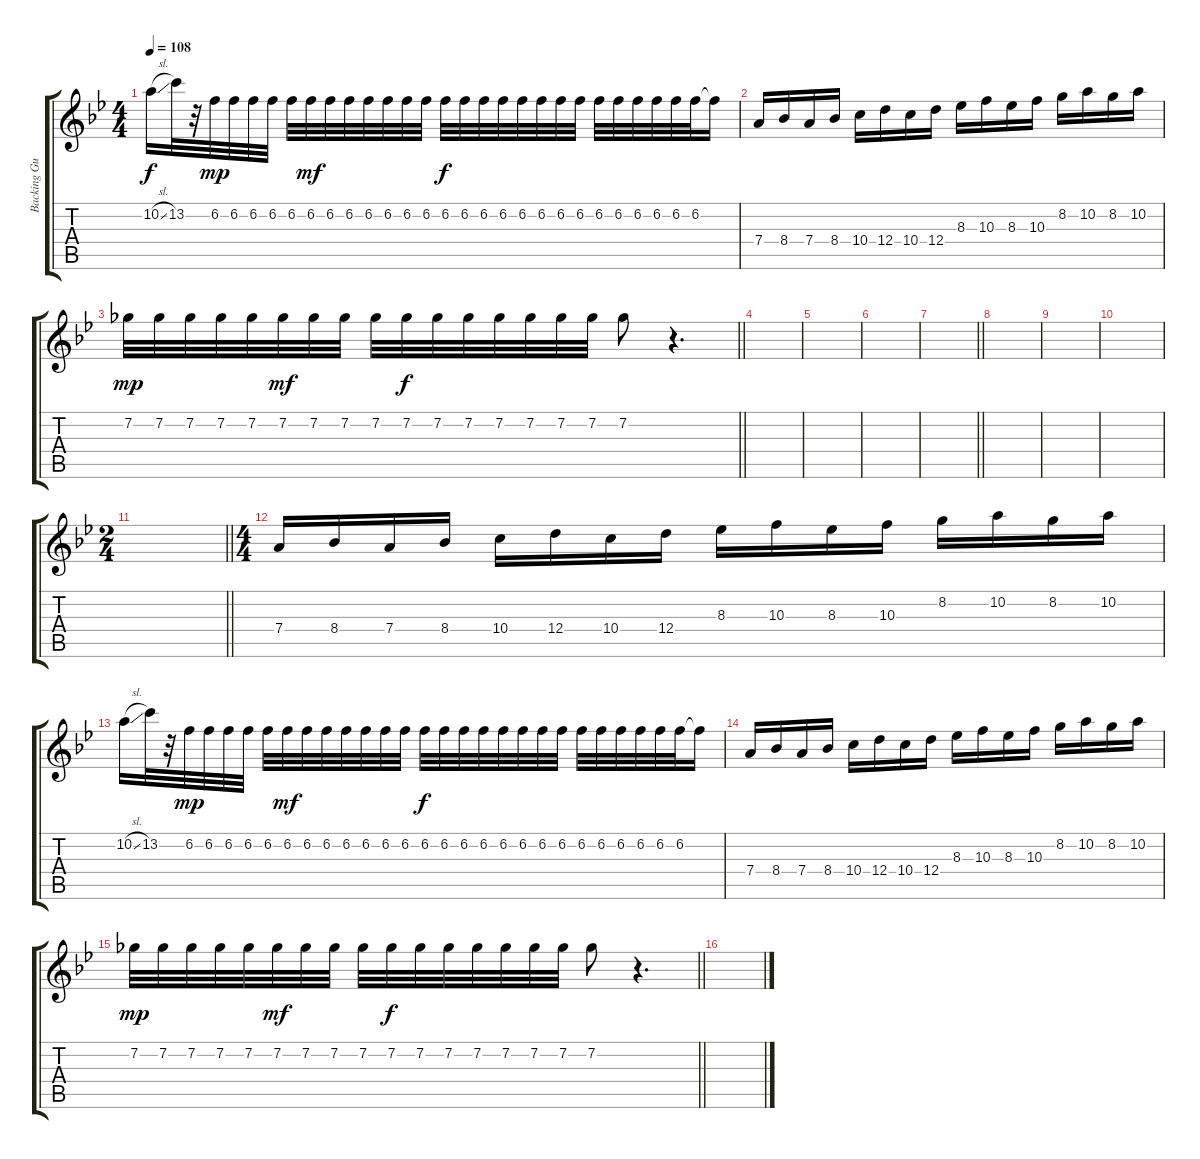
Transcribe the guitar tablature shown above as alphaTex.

\track ("Backing Guitar" "Backing Gu") {instrument acousticguitarnylon}
\staff {score tabs}
\tuning (E4 B3 G3 D3 A2 E2) {hide}
\ts (4 4)
\tempo 108
\clef g2
\ks gminor
10.2{sl}.16{dy f} 13.2.32 r.32 6.2.32{dy mp} 6.2.32 6.2.32 6.2.32 6.2.32 6.2.32{dy mf} 6.2.32 6.2.32 6.2.32 6.2.32 6.2.32 6.2.32 6.2.32{dy f} 6.2.32 6.2.32 6.2.32 6.2.32 6.2.32 6.2.32 6.2.32 6.2.32 6.2.32 6.2.32 6.2.32 6.2.32 6.2.32 6.2{t}.16 |
7.4.16 8.4.16 7.4.16 8.4.16 10.4.16 12.4.16 10.4.16 12.4.16 8.3.16 10.3.16 8.3.16 10.3.16 8.2.16 10.2.16 8.2.16 10.2.16 |
\barLineRight lightlight
7.2.32{dy mp} 7.2.32 7.2.32 7.2.32 7.2.32 7.2.32{dy mf} 7.2.32 7.2.32 7.2.32 7.2.32{dy f} 7.2.32 7.2.32 7.2.32 7.2.32 7.2.32 7.2.32 7.2.8 r.4{d} |
\section ("" "")
|
|
|
\barLineRight lightlight
|
|
|
|
\ts (2 4)
\barLineRight lightlight
|
\ts (4 4)
\section ("" "")
7.4.16 8.4.16 7.4.16 8.4.16 10.4.16 12.4.16 10.4.16 12.4.16 8.3.16 10.3.16 8.3.16 10.3.16 8.2.16 10.2.16 8.2.16 10.2.16 |
10.2{sl}.16 13.2.32 r.32 6.2.32{dy mp} 6.2.32 6.2.32 6.2.32 6.2.32 6.2.32{dy mf} 6.2.32 6.2.32 6.2.32 6.2.32 6.2.32 6.2.32 6.2.32{dy f} 6.2.32 6.2.32 6.2.32 6.2.32 6.2.32 6.2.32 6.2.32 6.2.32 6.2.32 6.2.32 6.2.32 6.2.32 6.2.32 6.2{t}.16 |
7.4.16 8.4.16 7.4.16 8.4.16 10.4.16 12.4.16 10.4.16 12.4.16 8.3.16 10.3.16 8.3.16 10.3.16 8.2.16 10.2.16 8.2.16 10.2.16 |
\barLineRight lightlight
7.2.32{dy mp} 7.2.32 7.2.32 7.2.32 7.2.32 7.2.32{dy mf} 7.2.32 7.2.32 7.2.32 7.2.32{dy f} 7.2.32 7.2.32 7.2.32 7.2.32 7.2.32 7.2.32 7.2.8 r.4{d} |
\section ("" "")
